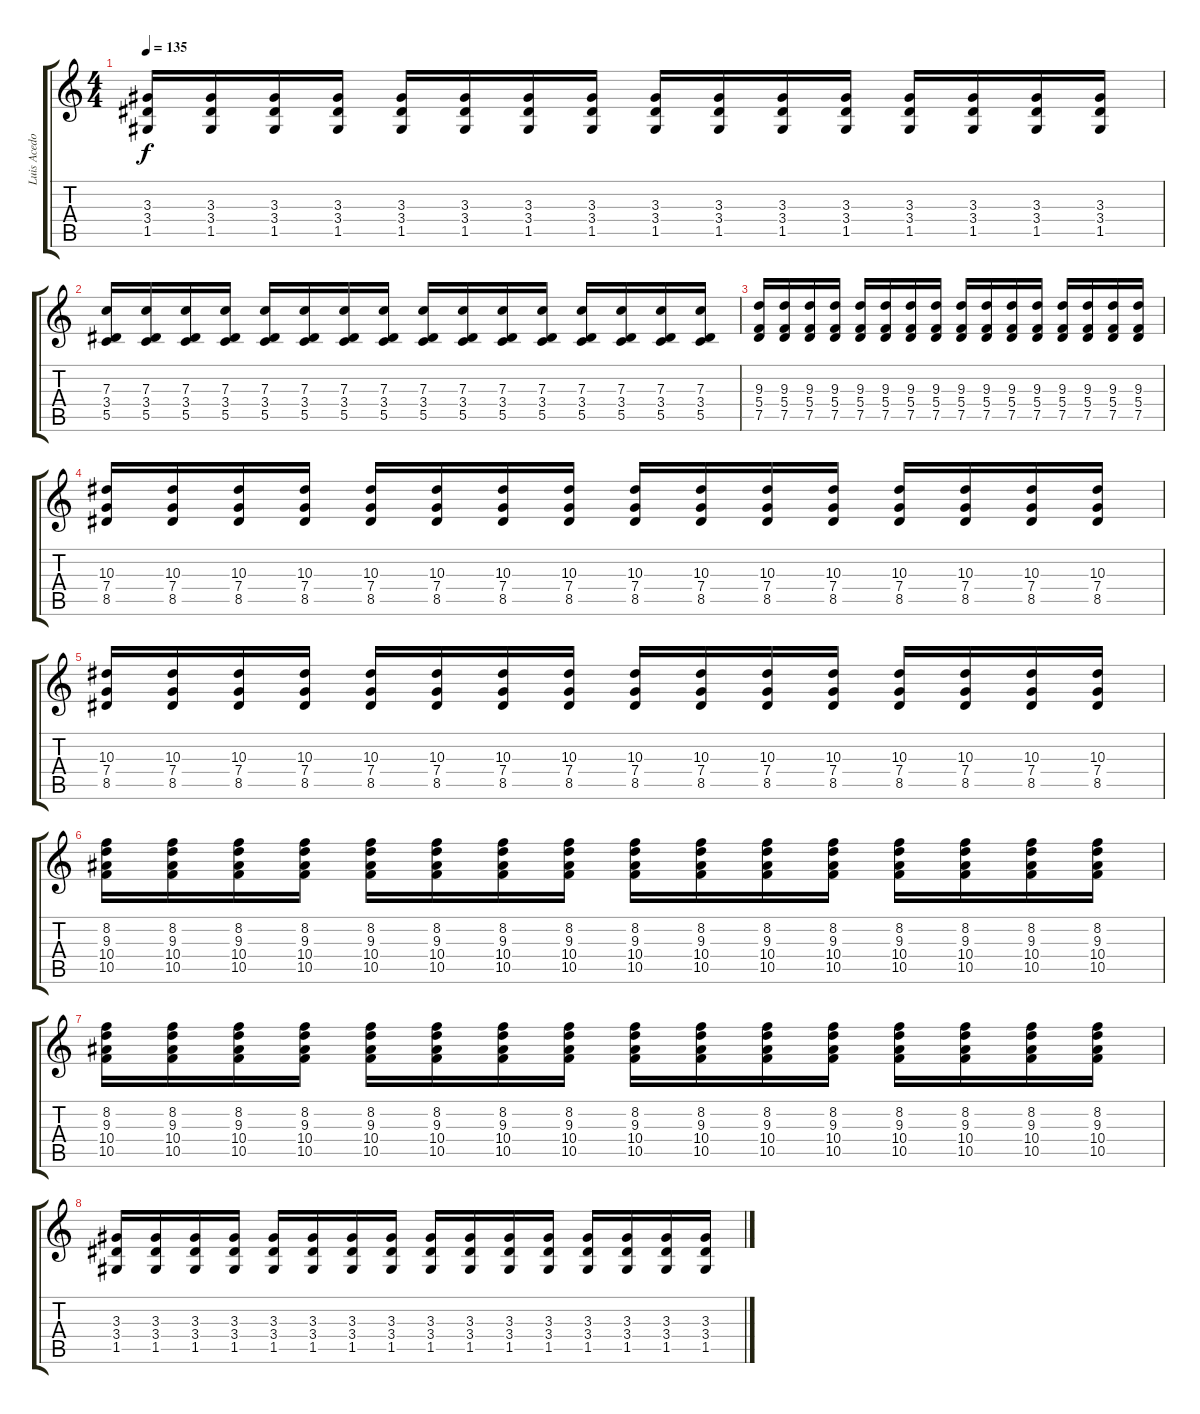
\track ("Luis Acedo" "Luis Acedo") {instrument distortionguitar}
\staff {score tabs}
\tuning (D4 A3 F3 C3 G2 C2) {hide}
\ts (4 4)
\tempo 135
\clef g2
\ks c
(3.3 3.4 1.5).16{dy f} (3.3 3.4 1.5).16 (3.3 3.4 1.5).16 (3.3 3.4 1.5).16 (3.3 3.4 1.5).16 (3.3 3.4 1.5).16 (3.3 3.4 1.5).16 (3.3 3.4 1.5).16 (3.3 3.4 1.5).16 (3.3 3.4 1.5).16 (3.3 3.4 1.5).16 (3.3 3.4 1.5).16 (3.3 3.4 1.5).16 (3.3 3.4 1.5).16 (3.3 3.4 1.5).16 (3.3 3.4 1.5).16 |
(7.3 3.4 5.5).16 (7.3 3.4 5.5).16 (7.3 3.4 5.5).16 (7.3 3.4 5.5).16 (7.3 3.4 5.5).16 (7.3 3.4 5.5).16 (7.3 3.4 5.5).16 (7.3 3.4 5.5).16 (7.3 3.4 5.5).16 (7.3 3.4 5.5).16 (7.3 3.4 5.5).16 (7.3 3.4 5.5).16 (7.3 3.4 5.5).16 (7.3 3.4 5.5).16 (7.3 3.4 5.5).16 (7.3 3.4 5.5).16 |
(9.3 5.4 7.5).16 (9.3 5.4 7.5).16 (9.3 5.4 7.5).16 (9.3 5.4 7.5).16 (9.3 5.4 7.5).16 (9.3 5.4 7.5).16 (9.3 5.4 7.5).16 (9.3 5.4 7.5).16 (9.3 5.4 7.5).16 (9.3 5.4 7.5).16 (9.3 5.4 7.5).16 (9.3 5.4 7.5).16 (9.3 5.4 7.5).16 (9.3 5.4 7.5).16 (9.3 5.4 7.5).16 (9.3 5.4 7.5).16 |
(10.3 7.4 8.5).16 (10.3 7.4 8.5).16 (10.3 7.4 8.5).16 (10.3 7.4 8.5).16 (10.3 7.4 8.5).16 (10.3 7.4 8.5).16 (10.3 7.4 8.5).16 (10.3 7.4 8.5).16 (10.3 7.4 8.5).16 (10.3 7.4 8.5).16 (10.3 7.4 8.5).16 (10.3 7.4 8.5).16 (10.3 7.4 8.5).16 (10.3 7.4 8.5).16 (10.3 7.4 8.5).16 (10.3 7.4 8.5).16 |
(10.3 7.4 8.5).16 (10.3 7.4 8.5).16 (10.3 7.4 8.5).16 (10.3 7.4 8.5).16 (10.3 7.4 8.5).16 (10.3 7.4 8.5).16 (10.3 7.4 8.5).16 (10.3 7.4 8.5).16 (10.3 7.4 8.5).16 (10.3 7.4 8.5).16 (10.3 7.4 8.5).16 (10.3 7.4 8.5).16 (10.3 7.4 8.5).16 (10.3 7.4 8.5).16 (10.3 7.4 8.5).16 (10.3 7.4 8.5).16 |
(8.2 9.3 10.4 10.5).16 (8.2 9.3 10.4 10.5).16 (8.2 9.3 10.4 10.5).16 (8.2 9.3 10.4 10.5).16 (8.2 9.3 10.4 10.5).16 (8.2 9.3 10.4 10.5).16 (8.2 9.3 10.4 10.5).16 (8.2 9.3 10.4 10.5).16 (8.2 9.3 10.4 10.5).16 (8.2 9.3 10.4 10.5).16 (8.2 9.3 10.4 10.5).16 (8.2 9.3 10.4 10.5).16 (8.2 9.3 10.4 10.5).16 (8.2 9.3 10.4 10.5).16 (8.2 9.3 10.4 10.5).16 (8.2 9.3 10.4 10.5).16 |
(8.2 9.3 10.4 10.5).16 (8.2 9.3 10.4 10.5).16 (8.2 9.3 10.4 10.5).16 (8.2 9.3 10.4 10.5).16 (8.2 9.3 10.4 10.5).16 (8.2 9.3 10.4 10.5).16 (8.2 9.3 10.4 10.5).16 (8.2 9.3 10.4 10.5).16 (8.2 9.3 10.4 10.5).16 (8.2 9.3 10.4 10.5).16 (8.2 9.3 10.4 10.5).16 (8.2 9.3 10.4 10.5).16 (8.2 9.3 10.4 10.5).16 (8.2 9.3 10.4 10.5).16 (8.2 9.3 10.4 10.5).16 (8.2 9.3 10.4 10.5).16 |
(3.3 3.4 1.5).16 (3.3 3.4 1.5).16 (3.3 3.4 1.5).16 (3.3 3.4 1.5).16 (3.3 3.4 1.5).16 (3.3 3.4 1.5).16 (3.3 3.4 1.5).16 (3.3 3.4 1.5).16 (3.3 3.4 1.5).16 (3.3 3.4 1.5).16 (3.3 3.4 1.5).16 (3.3 3.4 1.5).16 (3.3 3.4 1.5).16 (3.3 3.4 1.5).16 (3.3 3.4 1.5).16 (3.3 3.4 1.5).16
